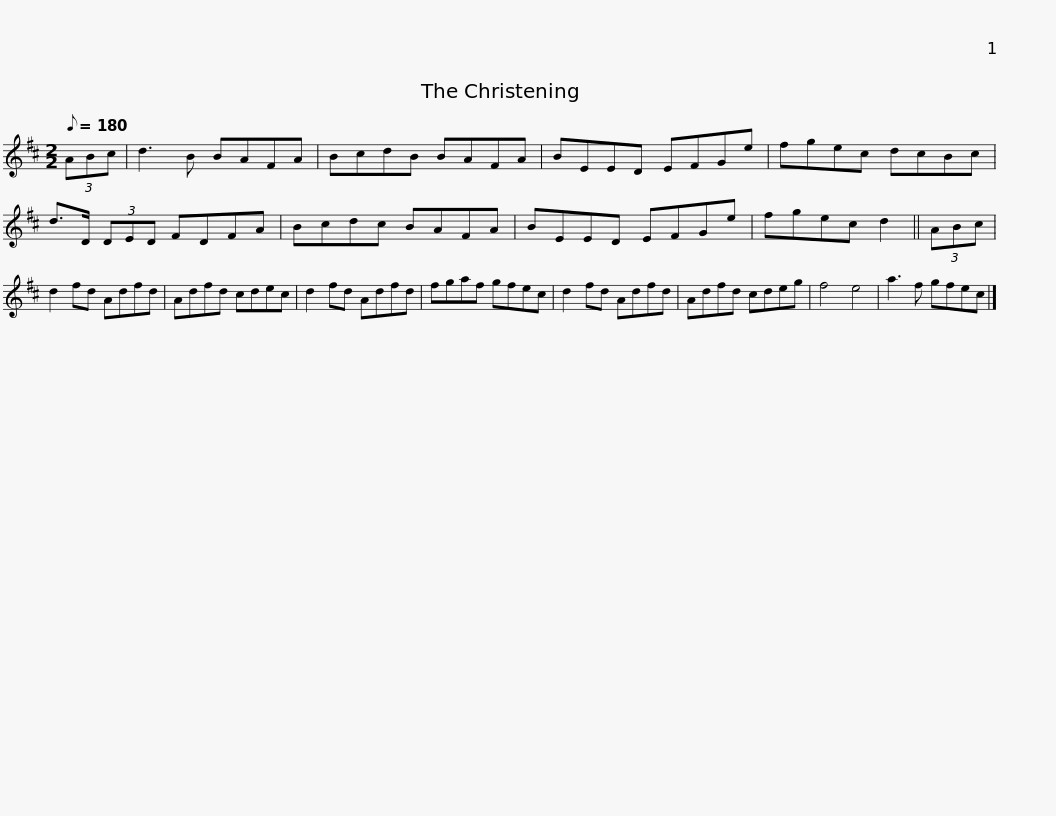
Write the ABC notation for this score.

X:1
L:1/8
Q:1/8=180
M:2/2
I:linebreak $
K:D
V:1 treble
V:1
 (3ABc | d3 B BAFA | BcdB BAFA | BEED EFGe | fgec dcBc | %5
 d>D (3DED FDFA |$ Bcdc BAFA | BEED EFGe | fgec d2 || (3ABc | %10
 d2 fd Adfd | Adfd cdec |$ d2 fd Adfd | fgaf gfec | d2 fd Adfd | %15
 Adfd cdeg | f4 e4 | a3 f gfec |] %18
